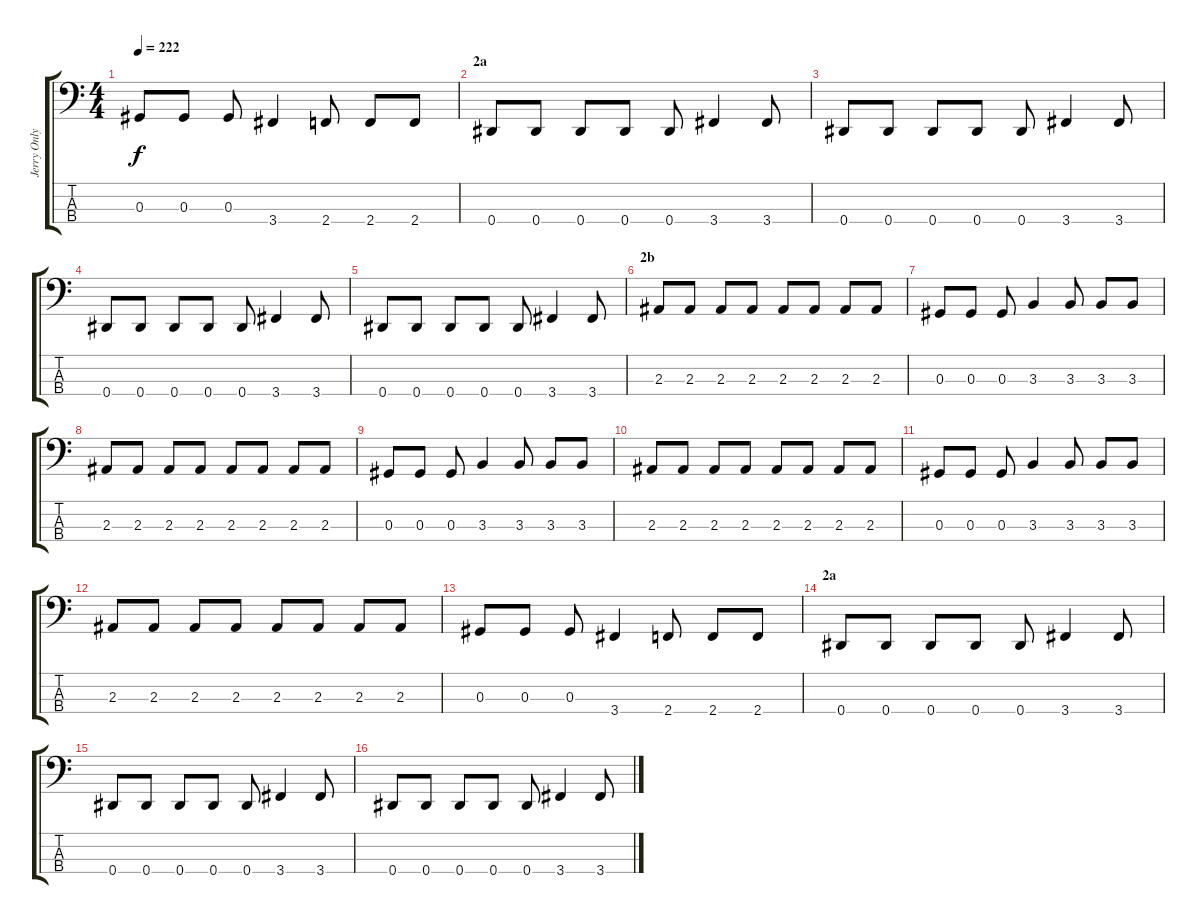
\track ("Jerry Only" "Jerry Only") {instrument electricbasspick}
\staff {score tabs}
\tuning (Gb2 Db2 Ab1 Eb1) {hide}
\ts (4 4)
\tempo 222
\clef f4
\ks c
0.3.8{dy f} 0.3.8 0.3.8 3.4.4 2.4.8 2.4.8 2.4.8 |
\section ("" "2a")
0.4.8 0.4.8 0.4.8 0.4.8 0.4.8 3.4.4 3.4.8 |
0.4.8 0.4.8 0.4.8 0.4.8 0.4.8 3.4.4 3.4.8 |
0.4.8 0.4.8 0.4.8 0.4.8 0.4.8 3.4.4 3.4.8 |
0.4.8 0.4.8 0.4.8 0.4.8 0.4.8 3.4.4 3.4.8 |
\section ("" "2b")
2.3.8 2.3.8 2.3.8 2.3.8 2.3.8 2.3.8 2.3.8 2.3.8 |
0.3.8 0.3.8 0.3.8 3.3.4 3.3.8 3.3.8 3.3.8 |
2.3.8 2.3.8 2.3.8 2.3.8 2.3.8 2.3.8 2.3.8 2.3.8 |
0.3.8 0.3.8 0.3.8 3.3.4 3.3.8 3.3.8 3.3.8 |
2.3.8 2.3.8 2.3.8 2.3.8 2.3.8 2.3.8 2.3.8 2.3.8 |
0.3.8 0.3.8 0.3.8 3.3.4 3.3.8 3.3.8 3.3.8 |
2.3.8 2.3.8 2.3.8 2.3.8 2.3.8 2.3.8 2.3.8 2.3.8 |
0.3.8 0.3.8 0.3.8 3.4.4 2.4.8 2.4.8 2.4.8 |
\section ("" "2a")
0.4.8 0.4.8 0.4.8 0.4.8 0.4.8 3.4.4 3.4.8 |
0.4.8 0.4.8 0.4.8 0.4.8 0.4.8 3.4.4 3.4.8 |
0.4.8 0.4.8 0.4.8 0.4.8 0.4.8 3.4.4 3.4.8
